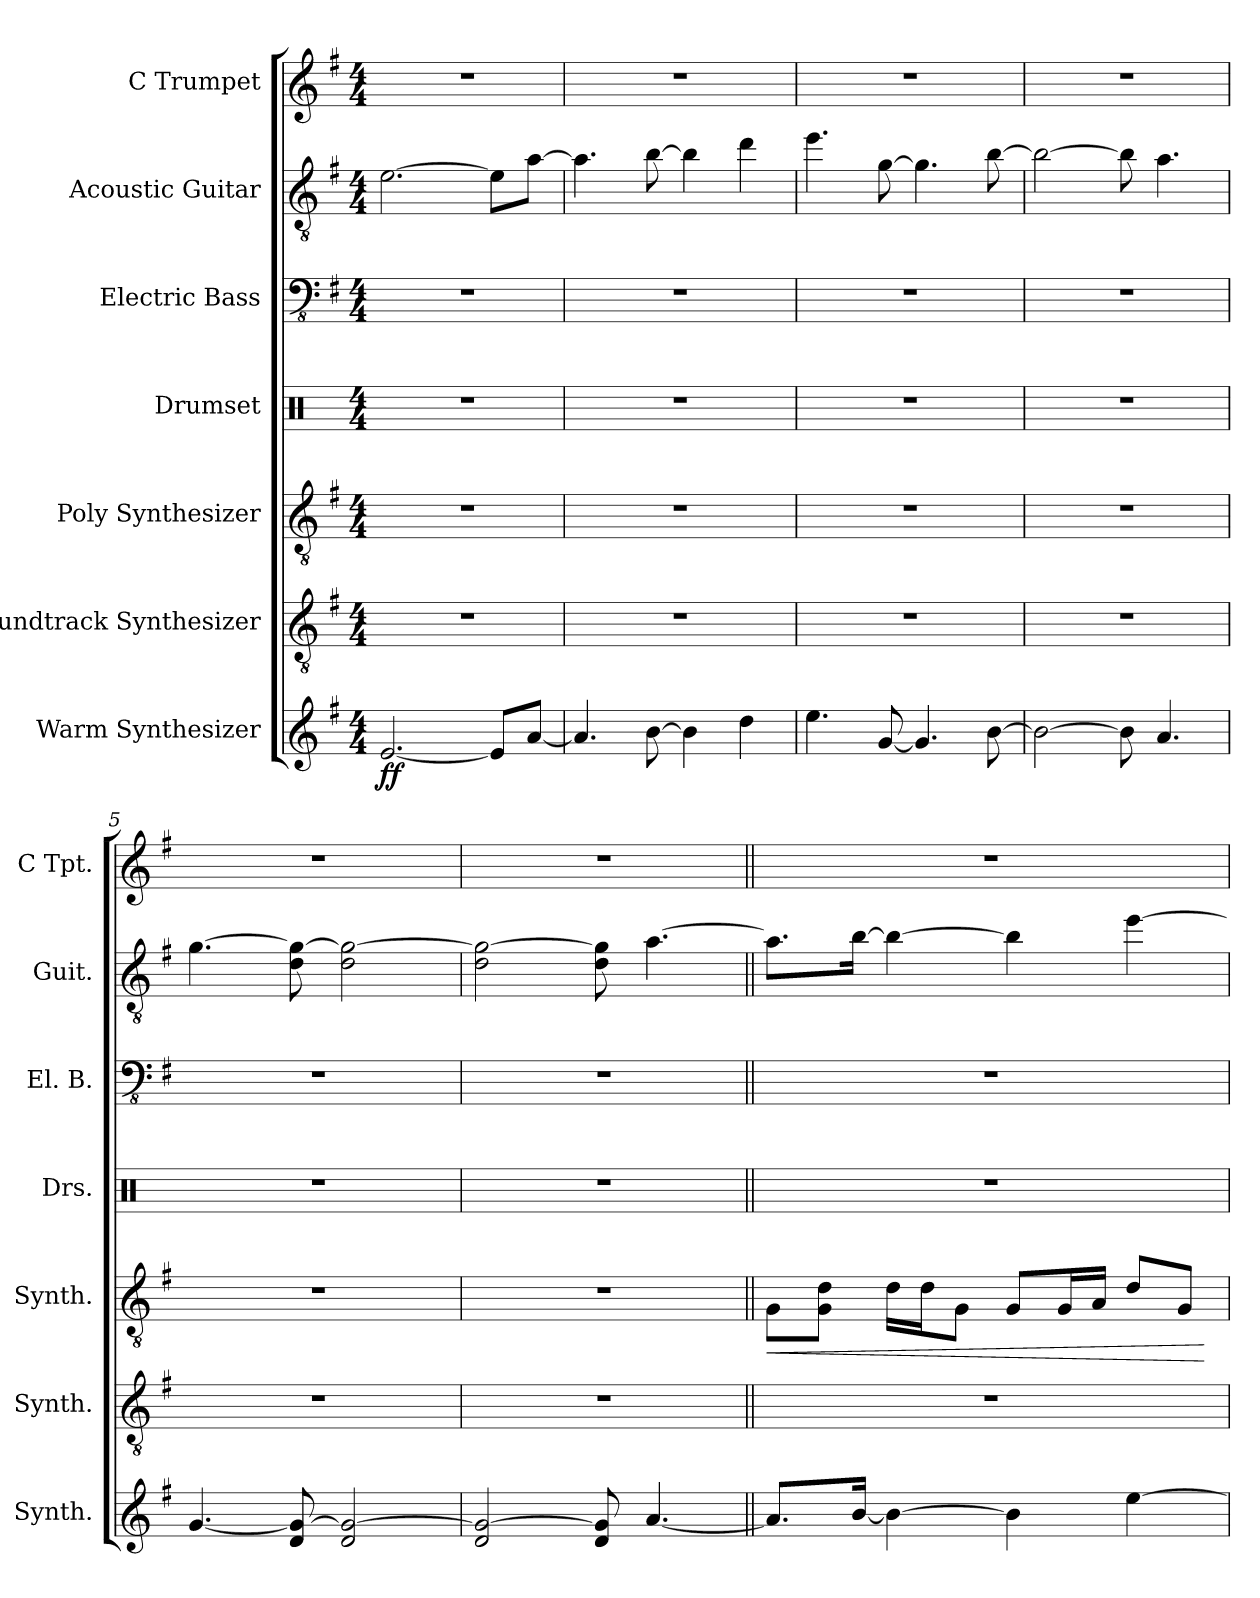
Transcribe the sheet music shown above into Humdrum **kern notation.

**kern	**dynam	**kern	**kern	**dynam	**kern	**kern	**kern	**kern
*part7	*part7	*part6	*part5	*part5	*part4	*part3	*part2	*part1
*staff7	*staff7	*staff6	*staff5	*staff5	*staff4	*staff3	*staff2	*staff1
*I"Warm Synthesizer	*	*I"Soundtrack Synthesizer	*I"Poly Synthesizer	*	*I"Drumset	*I"Electric Bass	*I"Acoustic Guitar	*I"C Trumpet
*I'Synth.	*	*I'Synth.	*I'Synth.	*	*I'Drs.	*I'El. B.	*I'Guit.	*I'C Tpt.
*clefG2	*	*clefGv2	*clefGv2	*	*clefX	*clefFv4	*clefGv2	*clefG2
*k[f#]	*	*k[f#]	*k[f#]	*	*k[]	*k[f#]	*k[f#]	*k[f#]
*M4/4	*	*M4/4	*M4/4	*	*M4/4	*M4/4	*M4/4	*M4/4
*MM110	*	*MM110	*MM110	*	*MM110	*MM110	*MM110	*MM110
=1	=1	=1	=1	=1	=1	=1	=1	=1
!	!LO:DY:b	!	!	!	!	!	!	!
[2.e/	ff	1r	1r	.	1r	1r	[2.e\	1r
8e/L]	.	.	.	.	.	.	8e\L]	.
[8a/J	.	.	.	.	.	.	[8a\J	.
=2	=2	=2	=2	=2	=2	=2	=2	=2
4.a/]	.	1r	1r	.	1r	1r	4.a\]	1r
[8b\	.	.	.	.	.	.	[8b\	.
4b\]	.	.	.	.	.	.	4b\]	.
4dd\	.	.	.	.	.	.	4dd\	.
=3	=3	=3	=3	=3	=3	=3	=3	=3
4.ee\	.	1r	1r	.	1r	1r	4.ee\	1r
[8g/	.	.	.	.	.	.	[8g\	.
4.g/]	.	.	.	.	.	.	4.g\]	.
[8b\	.	.	.	.	.	.	[8b\	.
=4	=4	=4	=4	=4	=4	=4	=4	=4
2b\_	.	1r	1r	.	1r	1r	2b\_	1r
8b\]	.	.	.	.	.	.	8b\]	.
4.a/	.	.	.	.	.	.	4.a\	.
=5	=5	=5	=5	=5	=5	=5	=5	=5
[4.g/	.	1r	1r	.	1r	1r	[4.g\	1r
8d/ 8g/_	.	.	.	.	.	.	8d\ 8g\_	.
2d/ 2g/_	.	.	.	.	.	.	2d\ 2g\_	.
=6	=6	=6	=6	=6	=6	=6	=6	=6
2d/ 2g/_	.	1r	1r	.	1r	1r	2d\ 2g\_	1r
8d/ 8g/]	.	.	.	.	.	.	8d\ 8g\]	.
[4.a/	.	.	.	.	.	.	[4.a\	.
=7||	=7||	=7||	=7||	=7||	=7||	=7||	=7||	=7||
!	!	!	!	!LO:HP:b	!	!	!	!
8.a/L]	.	1r	8G\L	<	1r	1r	8.a\L]	1r
.	.	.	8G\ 8d\J	.	.	.	.	.
[16b/Jk	.	.	.	.	.	.	[16b\Jk	.
4b\_	.	.	16d\LL	.	.	.	4b\_	.
.	.	.	16d\J	.	.	.	.	.
.	.	.	8G\J	.	.	.	.	.
4b\]	.	.	8G/L	.	.	.	4b\]	.
.	.	.	16G/L	.	.	.	.	.
.	.	.	16A/JJ	.	.	.	.	.
[4ee\	.	.	8d/L	.	.	.	[4ee\	.
.	.	.	8G/J	.	.	.	.	.
.	.	.	.	[	.	.	.	.
=	=	=	=	=	=	=	=	=
*-	*-	*-	*-	*-	*-	*-	*-	*-
